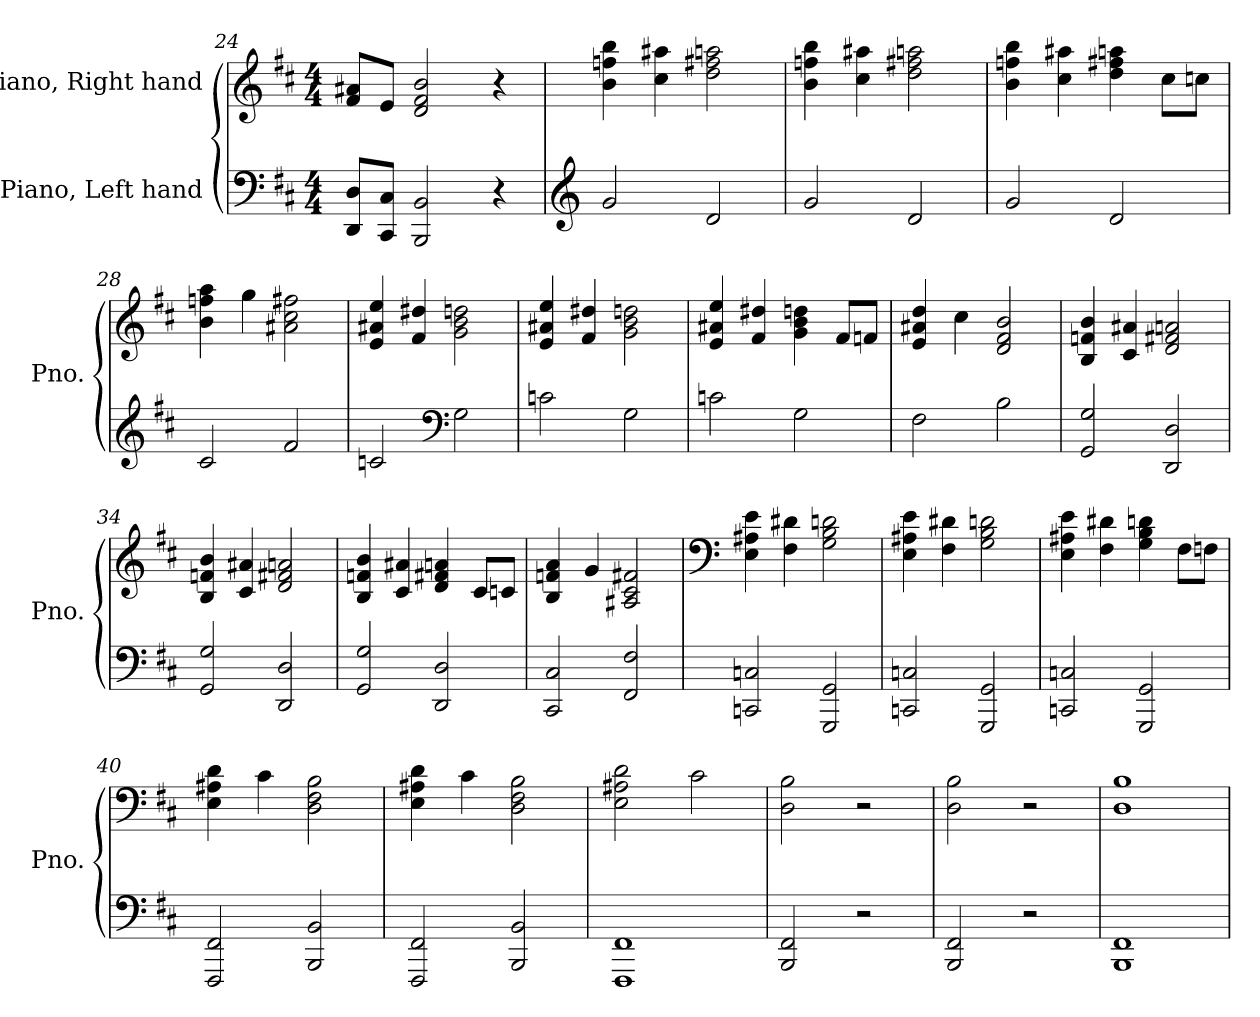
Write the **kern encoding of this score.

**kern	**kern
*part2	*part1
*staff2	*staff1
*I"Piano, Left hand	*I"Piano, Right hand
*I'Pno.	*I'Pno.
*clefF4	*clefG2
*k[f#c#]	*k[f#c#]
*M4/4	*M4/4
=24	=24
8DD/ 8D/L	8f#/ 8a#X/L
8CC#/ 8C#/J	8e/J
2BBB/ 2BB/	2d/ 2f#/ 2b/
4r	4r
=25	=25
*clefG2	*
2g/	4b\ 4ffn\ 4bb\
.	4cc#\ 4aa#X\
2d/	2dd\ 2ff#X\ 2aan\
=26	=26
2g/	4b\ 4ffn\ 4bb\
.	4cc#\ 4aa#X\
2d/	2dd\ 2ff#X\ 2aan\
!!LO:LB:g=z
=27	=27
2g/	4b\ 4ffn\ 4bb\
.	4cc#\ 4aa#X\
2d/	4dd\ 4ff#X\ 4aan\
.	8cc#\L
.	8ccn\J
=28	=28
2c#/	4b\ 4ffn\ 4aa\
.	4gg\
2f#/	2a#X\ 2cc#\ 2ff#X\
=29	=29
2cn/	4e/ 4a#X/ 4ee/
.	4f#/ 4dd#X/
*clefF4	*
2G\	2g\ 2b\ 2ddn\
=30	=30
2cn\	4e/ 4a#X/ 4ee/
.	4f#/ 4dd#X/
2G\	2g\ 2b\ 2ddn\
=31	=31
2cn\	4e/ 4a#X/ 4ee/
.	4f#/ 4dd#X/
2G\	4g\ 4b\ 4ddn\
.	8f#/L
.	8fn/J
=32	=32
2F#\	4e/ 4a#X/ 4dd/
.	4cc#\
2B\	2d/ 2f#/ 2b/
!!LO:PB:g=z
=33	=33
2GG/ 2G/	4B/ 4fn/ 4b/
.	4c#/ 4a#X/
2DD/ 2D/	2d/ 2f#X/ 2an/
=34	=34
2GG/ 2G/	4B/ 4fn/ 4b/
.	4c#/ 4a#X/
2DD/ 2D/	2d/ 2f#X/ 2an/
=35	=35
2GG/ 2G/	4B/ 4fn/ 4b/
.	4c#/ 4a#X/
2DD/ 2D/	4d/ 4f#X/ 4an/
.	8c#/L
.	8cn/J
=36	=36
2CC#/ 2C#/	4B/ 4fn/ 4a/
.	4g/
2FF#/ 2F#/	2A#X/ 2c#/ 2f#X/
=37	=37
*	*clefF4
2CCn/ 2Cn/	4E\ 4A#X\ 4e\
.	4F#\ 4d#X\
2GGG/ 2GG/	2G\ 2B\ 2dn\
=38	=38
2CCn/ 2Cn/	4E\ 4A#X\ 4e\
.	4F#\ 4d#X\
2GGG/ 2GG/	2G\ 2B\ 2dn\
!!LO:LB:g=z
=39	=39
2CCn/ 2Cn/	4E\ 4A#X\ 4e\
.	4F#\ 4d#X\
2GGG/ 2GG/	4G\ 4B\ 4dn\
.	8F#\L
.	8Fn\J
=40	=40
2FFF#/ 2FF#/	4E\ 4A#X\ 4d\
.	4c#\
2BBB/ 2BB/	2D\ 2F#\ 2B\
=41	=41
2FFF#/ 2FF#/	4E\ 4A#X\ 4d\
.	4c#\
2BBB/ 2BB/	2D\ 2F#\ 2B\
=42	=42
1FFF# 1FF#	2E\ 2A#X\ 2d\
.	2c#\
=43	=43
2BBB/ 2FF#/	2D\ 2B\
2r	2r
=44	=44
2BBB/ 2FF#/	2D\ 2B\
2r	2r
=45	=45
1BBB 1FF#	1D 1B
=	=
*-	*-
